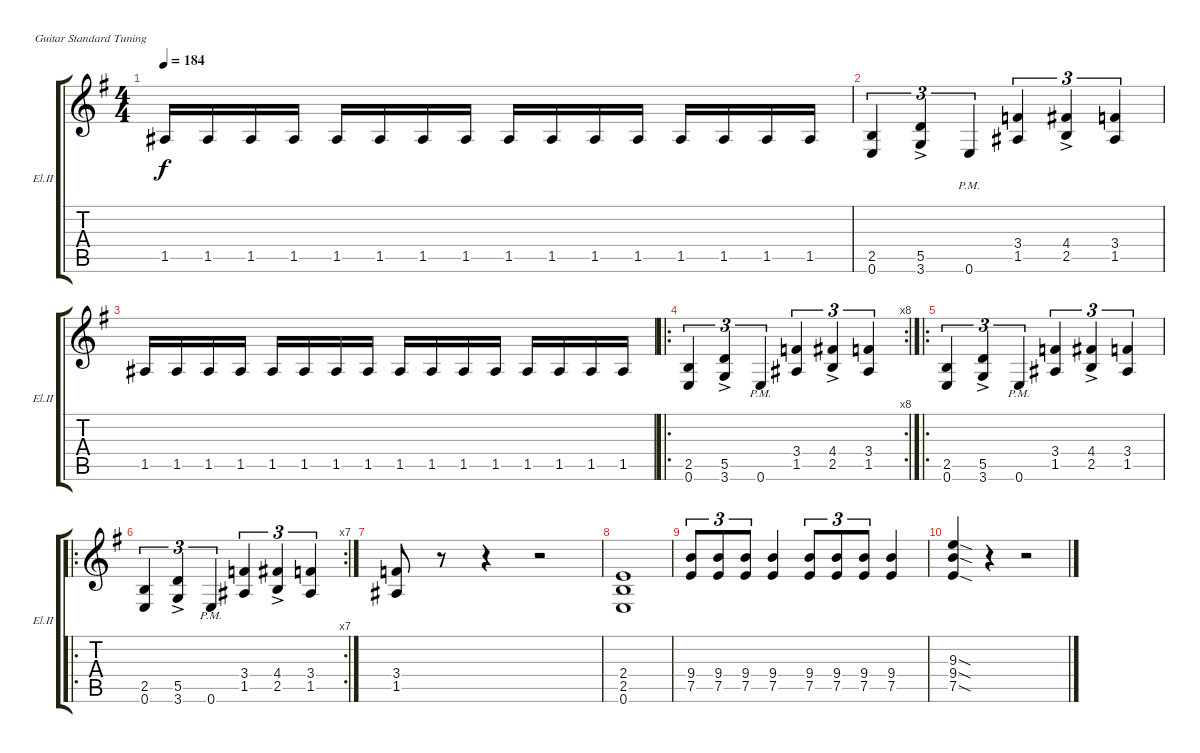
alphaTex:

\defaultSystemsLayout 4
\bracketExtendMode groupsimilarinstruments
\useSystemSignSeparator
\singleTrackTrackNamePolicy allsystems
\multiTrackTrackNamePolicy allsystems
\firstSystemTrackNameOrientation horizontal
\otherSystemsTrackNameOrientation horizontal
\track ("Guitar El.II" "El.II") {instrument distortionguitar}
\staff {score tabs}
\tuning (E4 B3 G3 D3 A2 E2)
\ts (4 4)
\tempo 184
\clef g2
\ks eminor
1.5.16{dy f} 1.5.16 1.5.16 1.5.16 1.5.16 1.5.16 1.5.16 1.5.16 1.5.16 1.5.16 1.5.16 1.5.16 1.5.16 1.5.16 1.5.16 1.5.16 |
(2.5 0.6).4{tu (3 2)} (3.6{ac} 5.5{ac}).4{tu (3 2)} 0.6{pm}.4{tu (3 2)} (1.5 3.4).4{tu (3 2)} (4.4{ac} 2.5{ac}).4{tu (3 2)} (1.5 3.4).4{tu (3 2)} |
1.5.16 1.5.16 1.5.16 1.5.16 1.5.16 1.5.16 1.5.16 1.5.16 1.5.16 1.5.16 1.5.16 1.5.16 1.5.16 1.5.16 1.5.16 1.5.16 |
\ro
\rc 8
(2.5 0.6).4{tu (3 2)} (3.6{ac} 5.5{ac}).4{tu (3 2)} 0.6{pm}.4{tu (3 2)} (1.5 3.4).4{tu (3 2)} (4.4{ac} 2.5{ac}).4{tu (3 2)} (1.5 3.4).4{tu (3 2)} |
\ro
(2.5 0.6).4{tu (3 2)} (3.6{ac} 5.5{ac}).4{tu (3 2)} 0.6{pm}.4{tu (3 2)} (1.5 3.4).4{tu (3 2)} (4.4{ac} 2.5{ac}).4{tu (3 2)} (1.5 3.4).4{tu (3 2)} |
\ro
\rc 7
(2.5 0.6).4{tu (3 2)} (3.6{ac} 5.5{ac}).4{tu (3 2)} 0.6{pm}.4{tu (3 2)} (1.5 3.4).4{tu (3 2)} (4.4{ac} 2.5{ac}).4{tu (3 2)} (1.5 3.4).4{tu (3 2)} |
(1.5 3.4).8 r.8 r.4 r.2 |
(0.6 2.5 2.4).1 |
(9.4 7.5).8{tu (3 2)} (9.4 7.5).8{tu (3 2)} (9.4 7.5).8{tu (3 2)} (7.5 9.4).4 (9.4 7.5).8{tu (3 2)} (9.4 7.5).8{tu (3 2)} (9.4 7.5).8{tu (3 2)} (7.5 9.4).4 |
(7.5{sod} 9.4{sod} 9.3{sod}).4 r.4 r.2
